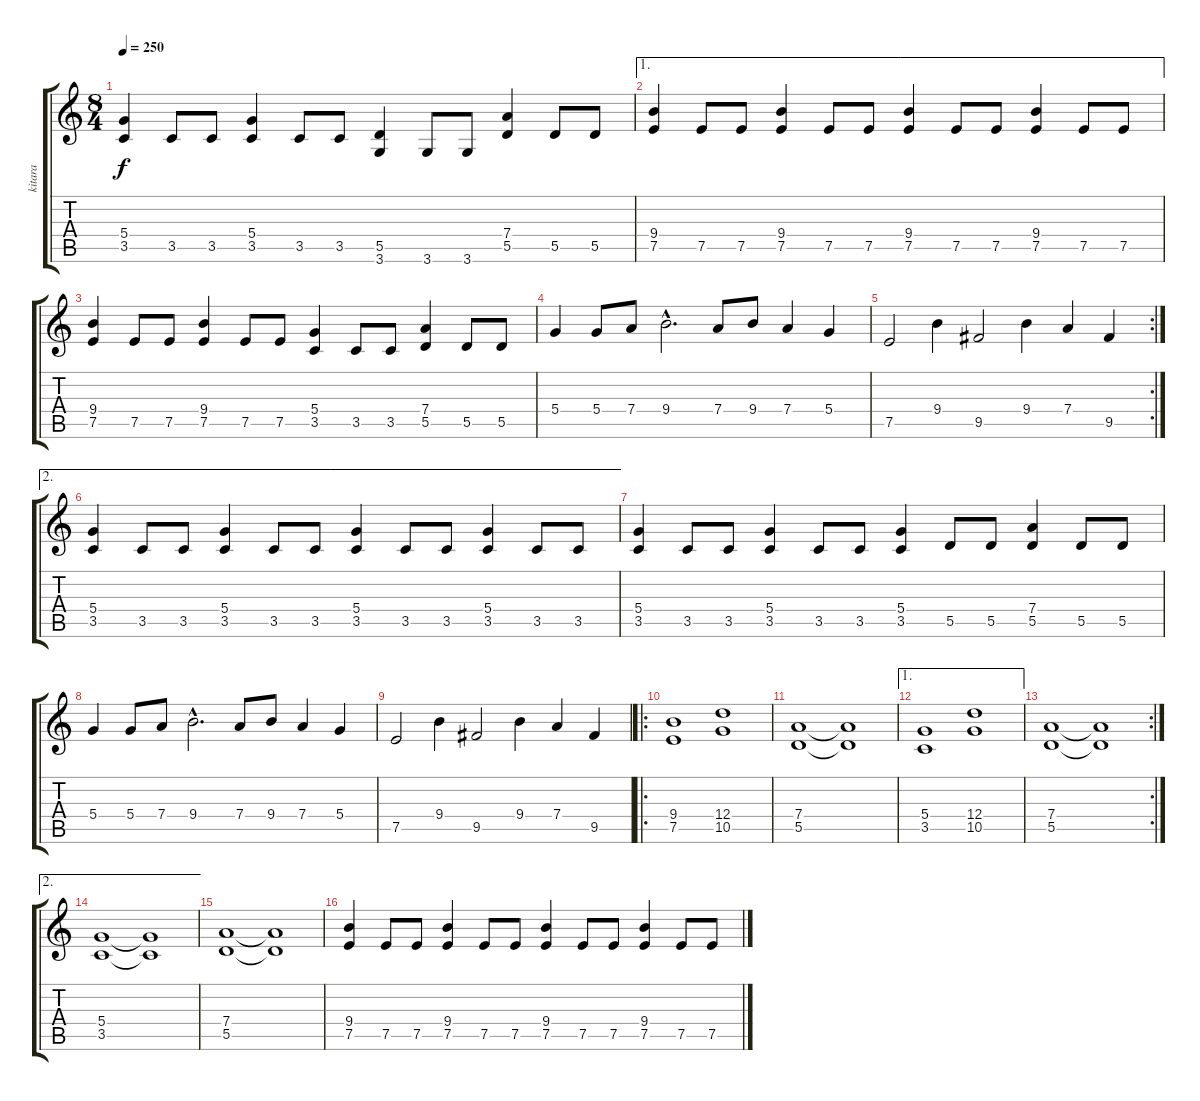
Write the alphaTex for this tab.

\track ("kitara" "kitara") {instrument overdrivenguitar}
\staff {score tabs}
\tuning (E4 B3 G3 D3 A2 E2) {hide}
\ts (8 4)
\tempo 250
\clef g2
\ks c
(5.4 3.5).4{dy f} 3.5.8 3.5.8 (5.4 3.5).4 3.5.8 3.5.8 (5.5 3.6).4 3.6.8 3.6.8 (7.4 5.5).4 5.5.8 5.5.8 |
\ae 1
(9.4 7.5).4 7.5.8 7.5.8 (9.4 7.5).4 7.5.8 7.5.8 (9.4 7.5).4 7.5.8 7.5.8 (9.4 7.5).4 7.5.8 7.5.8 |
(9.4 7.5).4 7.5.8 7.5.8 (9.4 7.5).4 7.5.8 7.5.8 (5.4 3.5).4 3.5.8 3.5.8 (7.4 5.5).4 5.5.8 5.5.8 |
5.4.4 5.4.8 7.4.8 9.4{hac}.2{d} 7.4.8 9.4.8 7.4.4 5.4.4 |
\rc 2
7.5.2 9.4.4 9.5.2 9.4.4 7.4.4 9.5.4 |
\ae 2
(5.4 3.5).4 3.5.8 3.5.8 (5.4 3.5).4 3.5.8 3.5.8 (5.4 3.5).4 3.5.8 3.5.8 (5.4 3.5).4 3.5.8 3.5.8 |
(5.4 3.5).4 3.5.8 3.5.8 (5.4 3.5).4 3.5.8 3.5.8 (5.4 3.5).4 5.5.8 5.5.8 (7.4 5.5).4 5.5.8 5.5.8 |
5.4.4 5.4.8 7.4.8 9.4{hac}.2{d} 7.4.8 9.4.8 7.4.4 5.4.4 |
7.5.2 9.4.4 9.5.2 9.4.4 7.4.4 9.5.4 |
\ro
(9.4 7.5).1 (12.4 10.5).1 |
(7.4 5.5).1 (7.4{t} 5.5{t}).1 |
\ae 1
(5.4 3.5).1 (12.4 10.5).1 |
\rc 2
(7.4 5.5).1 (7.4{t} 5.5{t}).1 |
\ae 2
(5.4 3.5).1 (5.4{t} 3.5{t}).1 |
(7.4 5.5).1 (7.4{t} 5.5{t}).1 |
(9.4 7.5).4 7.5.8 7.5.8 (9.4 7.5).4 7.5.8 7.5.8 (9.4 7.5).4 7.5.8 7.5.8 (9.4 7.5).4 7.5.8 7.5.8
